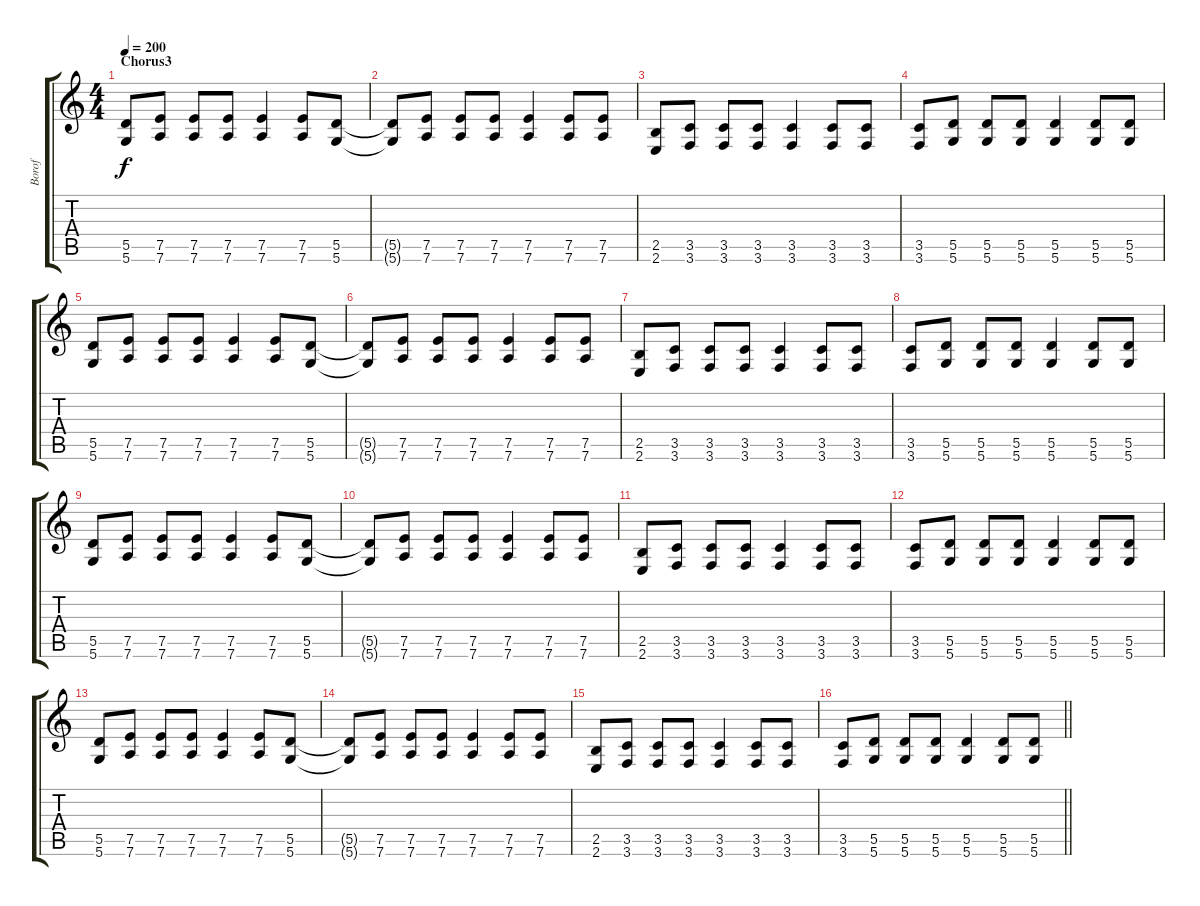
\track ("Borof" "Borof") {instrument distortionguitar}
\staff {score tabs}
\tuning (E4 B3 G3 D3 A2 D2) {hide}
\ts (4 4)
\section ("" "Chorus3")
\tempo 200
\clef g2
\ks c
(5.5 5.6).8{dy f} (7.5 7.6).8 (7.5 7.6).8 (7.5 7.6).8 (7.5 7.6).4 (7.5 7.6).8 (5.5 5.6).8 |
(5.5{t} 5.6{t}).8 (7.5 7.6).8 (7.5 7.6).8 (7.5 7.6).8 (7.5 7.6).4 (7.5 7.6).8 (7.5 7.6).8 |
(2.5 2.6).8 (3.5 3.6).8 (3.5 3.6).8 (3.5 3.6).8 (3.5 3.6).4 (3.5 3.6).8 (3.5 3.6).8 |
(3.5 3.6).8 (5.5 5.6).8 (5.5 5.6).8 (5.5 5.6).8 (5.5 5.6).4 (5.5 5.6).8 (5.5 5.6).8 |
(5.5 5.6).8 (7.5 7.6).8 (7.5 7.6).8 (7.5 7.6).8 (7.5 7.6).4 (7.5 7.6).8 (5.5 5.6).8 |
(5.5{t} 5.6{t}).8 (7.5 7.6).8 (7.5 7.6).8 (7.5 7.6).8 (7.5 7.6).4 (7.5 7.6).8 (7.5 7.6).8 |
(2.5 2.6).8 (3.5 3.6).8 (3.5 3.6).8 (3.5 3.6).8 (3.5 3.6).4 (3.5 3.6).8 (3.5 3.6).8 |
(3.5 3.6).8 (5.5 5.6).8 (5.5 5.6).8 (5.5 5.6).8 (5.5 5.6).4 (5.5 5.6).8 (5.5 5.6).8 |
(5.5 5.6).8 (7.5 7.6).8 (7.5 7.6).8 (7.5 7.6).8 (7.5 7.6).4 (7.5 7.6).8 (5.5 5.6).8 |
(5.5{t} 5.6{t}).8 (7.5 7.6).8 (7.5 7.6).8 (7.5 7.6).8 (7.5 7.6).4 (7.5 7.6).8 (7.5 7.6).8 |
(2.5 2.6).8 (3.5 3.6).8 (3.5 3.6).8 (3.5 3.6).8 (3.5 3.6).4 (3.5 3.6).8 (3.5 3.6).8 |
(3.5 3.6).8 (5.5 5.6).8 (5.5 5.6).8 (5.5 5.6).8 (5.5 5.6).4 (5.5 5.6).8 (5.5 5.6).8 |
(5.5 5.6).8 (7.5 7.6).8 (7.5 7.6).8 (7.5 7.6).8 (7.5 7.6).4 (7.5 7.6).8 (5.5 5.6).8 |
(5.5{t} 5.6{t}).8 (7.5 7.6).8 (7.5 7.6).8 (7.5 7.6).8 (7.5 7.6).4 (7.5 7.6).8 (7.5 7.6).8 |
(2.5 2.6).8 (3.5 3.6).8 (3.5 3.6).8 (3.5 3.6).8 (3.5 3.6).4 (3.5 3.6).8 (3.5 3.6).8 |
\barLineRight lightlight
(3.5 3.6).8 (5.5 5.6).8 (5.5 5.6).8 (5.5 5.6).8 (5.5 5.6).4 (5.5 5.6).8 (5.5 5.6).8
